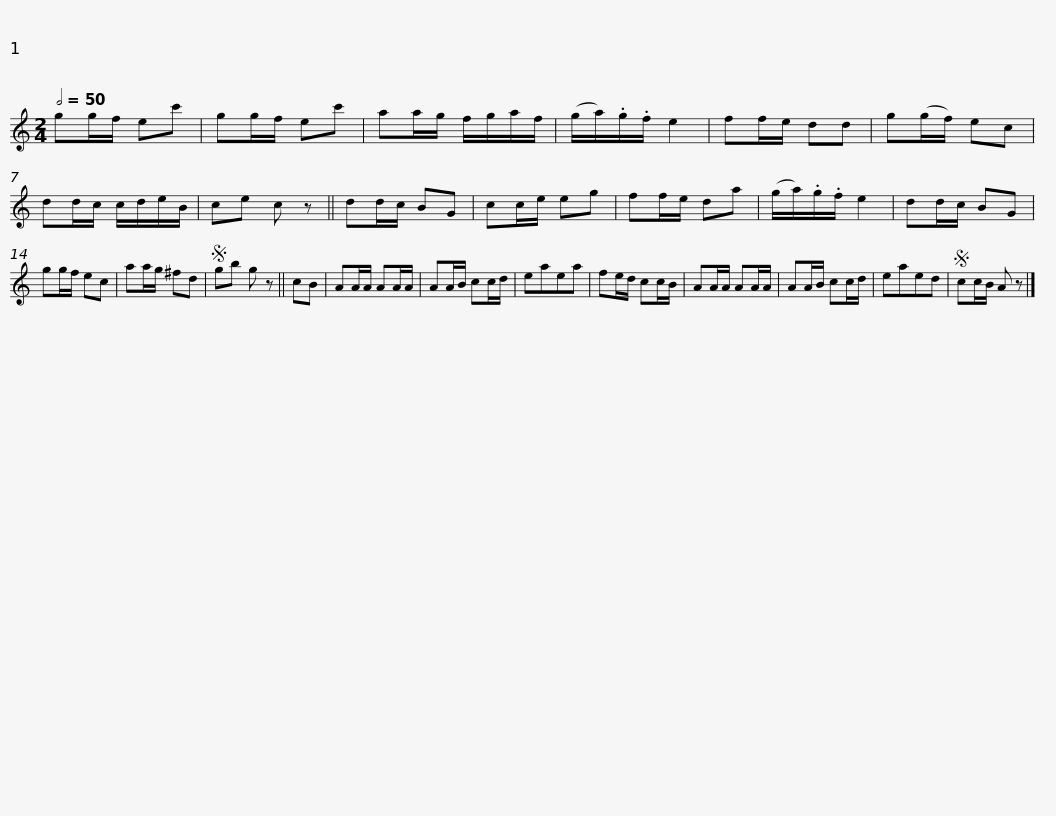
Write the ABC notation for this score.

X:1
L:1/8
Q:1/2=50
M:2/4
I:linebreak $
K:C
V:1 treble
V:1
 gg/f/ ec' | gg/f/ ec' | aa/g/ f/g/a/f/ | (g/a/).g/.f/ e2 | ff/e/ dd | %5
 g(g/f/) ec | dd/c/ c/d/e/B/ | ce c z ||$ dd/c/ BG | cc/e/ eg | %10
 ff/e/ da | (g/a/).g/.f/ e2 | dd/c/ BG | gg/f/ ec | aa/g/ ^fd | %15
S gb g z || cB |$ AA/A/ AA/A/ | AA/B/ cc/d/ | eaea | %20
 fe/d/ cc/B/ | AA/A/ AA/A/ | AA/B/ cc/d/ | eaed |S cc/B/ A z |] %25
